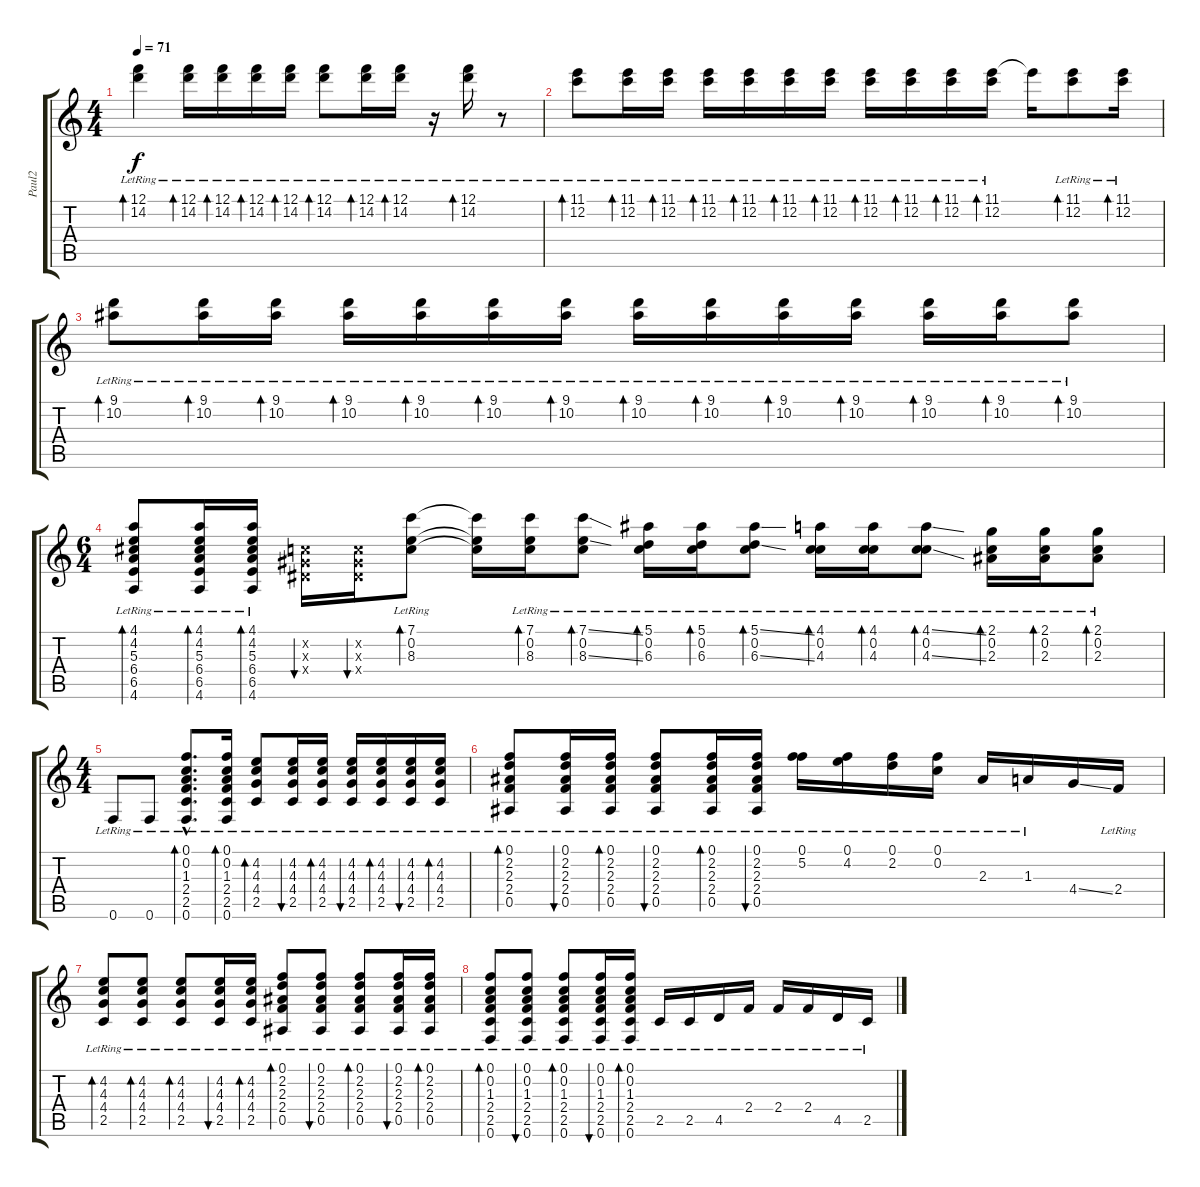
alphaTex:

\track ("Paul2" "Paul2") {instrument acousticguitarsteel}
\staff {score tabs}
\tuning (F4 C4 Ab3 Eb3 Bb2 F2) {hide}
\ts (4 4)
\tempo 71
\clef g2
\ks c
(12.1{lr} 14.2{lr}).4{bd 60 dy f} (12.1{lr} 14.2{lr}).16{bd 60} (12.1{lr} 14.2{lr}).16{bd 60} (12.1{lr} 14.2{lr}).16{bd 60} (12.1{lr} 14.2{lr}).16{bd 60} (12.1{lr} 14.2{lr}).8{bd 60} (12.1{lr} 14.2{lr}).16{bd 60} (12.1{lr} 14.2{lr}).16{bd 60} r.16 (12.1{lr} 14.2{lr}).16{bd 60} r.8 |
(11.1{lr} 12.2{lr}).8{bd 60} (11.1{lr} 12.2{lr}).16{bd 60} (11.1{lr} 12.2{lr}).16{bd 60} (11.1{lr} 12.2{lr}).16{bd 60} (11.1{lr} 12.2{lr}).16{bd 60} (11.1{lr} 12.2{lr}).16{bd 60} (11.1{lr} 12.2{lr}).16{bd 60} (11.1{lr} 12.2{lr}).16{bd 60} (11.1{lr} 12.2{lr}).16{bd 60} (11.1{lr} 12.2{lr}).16{bd 60} (11.1{lr} 12.2{lr}).16{bd 60} 11.1{t}.16 (11.1{lr} 12.2{lr}).8{bd 60} (11.1{lr} 12.2{lr}).16{bd 60} |
(9.1{lr} 10.2{lr}).8{bd 60} (9.1{lr} 10.2{lr}).16{bd 60} (9.1{lr} 10.2{lr}).16{bd 60} (9.1{lr} 10.2{lr}).16{bd 60} (9.1{lr} 10.2{lr}).16{bd 60} (9.1{lr} 10.2{lr}).16{bd 60} (9.1{lr} 10.2{lr}).16{bd 60} (9.1{lr} 10.2{lr}).16{bd 60} (9.1{lr} 10.2{lr}).16{bd 60} (9.1{lr} 10.2{lr}).16{bd 60} (9.1{lr} 10.2{lr}).16{bd 60} (9.1{lr} 10.2{lr}).16{bd 60} (9.1{lr} 10.2{lr}).16{bd 60} (9.1{lr} 10.2{lr}).8{bd 60} |
\ts (6 4)
(4.1{lr} 4.2{lr} 5.3{lr} 6.4{lr} 6.5{lr} 4.6{lr}).8{bd 60} (4.1{lr} 4.2{lr} 5.3{lr} 6.4{lr} 6.5{lr} 4.6{lr}).16{bd 60} (4.1{lr} 4.2{lr} 5.3{lr} 6.4{lr} 6.5{lr} 4.6{lr}).16{bd 60} (0.2{x} 0.3{x} 0.4{x}).16{bu 60} (0.2{x} 0.3{x} 0.4{x}).16{bu 60} (7.1{lr} 0.2{lr} 8.3{lr}).8{bd 60} (7.1{t} 0.2{t} 8.3{t}).16 (7.1{lr} 0.2{lr} 8.3{lr}).16{bd 60} (7.1{ss} 0.2{lr} 8.3{ss}).8{bd 60} (5.1{lr} 0.2{lr} 6.3{lr}).16{bd 60} (5.1{lr} 0.2{lr} 6.3{lr}).16{bd 60} (5.1{ss} 0.2{lr} 6.3{ss}).8{bd 60} (4.1{lr} 0.2{lr} 4.3{lr}).16{bd 60} (4.1{lr} 0.2{lr} 4.3{lr}).16{bd 60} (4.1{ss} 0.2{lr} 4.3{ss}).8{bd 60} (2.1{lr} 0.2{lr} 2.3{lr}).16{bd 60} (2.1{lr} 0.2{lr} 2.3{lr}).16{bd 60} (2.1 0.2{lr} 2.3).8{bd 60} |
\ts (4 4)
0.6{lr}.8 0.6{lr}.8 (0.1{hac lr} 0.2{hac lr} 1.3{hac lr} 2.4{hac lr} 2.5{hac lr} 0.6{hac lr}).8{d bd 60} (0.1{lr} 0.2{lr} 1.3{lr} 2.4{lr} 2.5{lr} 0.6{lr}).16{bd 60} (4.2{lr} 4.3{lr} 4.4{lr} 2.5{lr}).8{bd 60} (4.2{lr} 4.3{lr} 4.4{lr} 2.5{lr}).16{bu 60} (4.2{lr} 4.3{lr} 4.4{lr} 2.5{lr}).16{bd 60} (4.2{lr} 4.3{lr} 4.4{lr} 2.5{lr}).16{bu 60} (4.2{lr} 4.3{lr} 4.4{lr} 2.5{lr}).16{bd 60} (4.2{lr} 4.3{lr} 4.4{lr} 2.5{lr}).16{bu 60} (4.2{lr} 4.3{lr} 4.4{lr} 2.5{lr}).16{bd 60} |
(0.1{lr} 2.2{lr} 2.3{lr} 2.4{lr} 0.5{lr}).8{bd 60} (0.1{lr} 2.2{lr} 2.3{lr} 2.4{lr} 0.5{lr}).16{bu 60} (0.1{lr} 2.2{lr} 2.3{lr} 2.4{lr} 0.5{lr}).16{bd 60} (0.1{lr} 2.2{lr} 2.3{lr} 2.4{lr} 0.5{lr}).8{bu 60} (0.1{lr} 2.2{lr} 2.3{lr} 2.4{lr} 0.5{lr}).16{bd 60} (0.1{lr} 2.2{lr} 2.3{lr} 2.4{lr} 0.5{lr}).16{bu 60} (0.1{lr} 5.2{lr}).16 (0.1{lr} 4.2{lr}).16 (0.1{lr} 2.2{lr}).16 (0.1{lr} 0.2{lr}).16 2.3{lr}.16 1.3{lr}.16 4.4{ss}.16 2.4{lr}.16 |
(4.2{lr} 4.3{lr} 4.4{lr} 2.5{lr}).8{bd 60} (4.2{lr} 4.3{lr} 4.4{lr} 2.5{lr}).8{bd 60} (4.2{lr} 4.3{lr} 4.4{lr} 2.5{lr}).8{bd 60} (4.2{lr} 4.3{lr} 4.4{lr} 2.5{lr}).16{bu 60} (4.2{lr} 4.3{lr} 4.4{lr} 2.5{lr}).16{bd 60} (0.1{lr} 2.2{lr} 2.3{lr} 2.4{lr} 0.5{lr}).8{bd 60} (0.1{lr} 2.2{lr} 2.3{lr} 2.4{lr} 0.5{lr}).8{bu 60} (0.1{lr} 2.2{lr} 2.3{lr} 2.4{lr} 0.5{lr}).8{bd 60} (0.1{lr} 2.2{lr} 2.3{lr} 2.4{lr} 0.5{lr}).16{bu 60} (0.1{lr} 2.2{lr} 2.3{lr} 2.4{lr} 0.5{lr}).16{bd 60} |
(0.1{lr} 0.2{lr} 1.3{lr} 2.4{lr} 2.5{lr} 0.6{lr}).8{bd 60} (0.1{lr} 0.2{lr} 1.3{lr} 2.4{lr} 2.5{lr} 0.6{lr}).8{bu 60} (0.1{lr} 0.2{lr} 1.3{lr} 2.4{lr} 2.5{lr} 0.6{lr}).8{bd 60} (0.1{lr} 0.2{lr} 1.3{lr} 2.4{lr} 2.5{lr} 0.6{lr}).16{bu 60} (0.1{lr} 0.2{lr} 1.3{lr} 2.4{lr} 2.5{lr} 0.6{lr}).16{bd 60} 2.5{lr}.16 2.5{lr}.16 4.5{lr}.16 2.4{lr}.16 2.4{lr}.16 2.4{lr}.16 4.5{lr}.16 2.5{lr}.16
